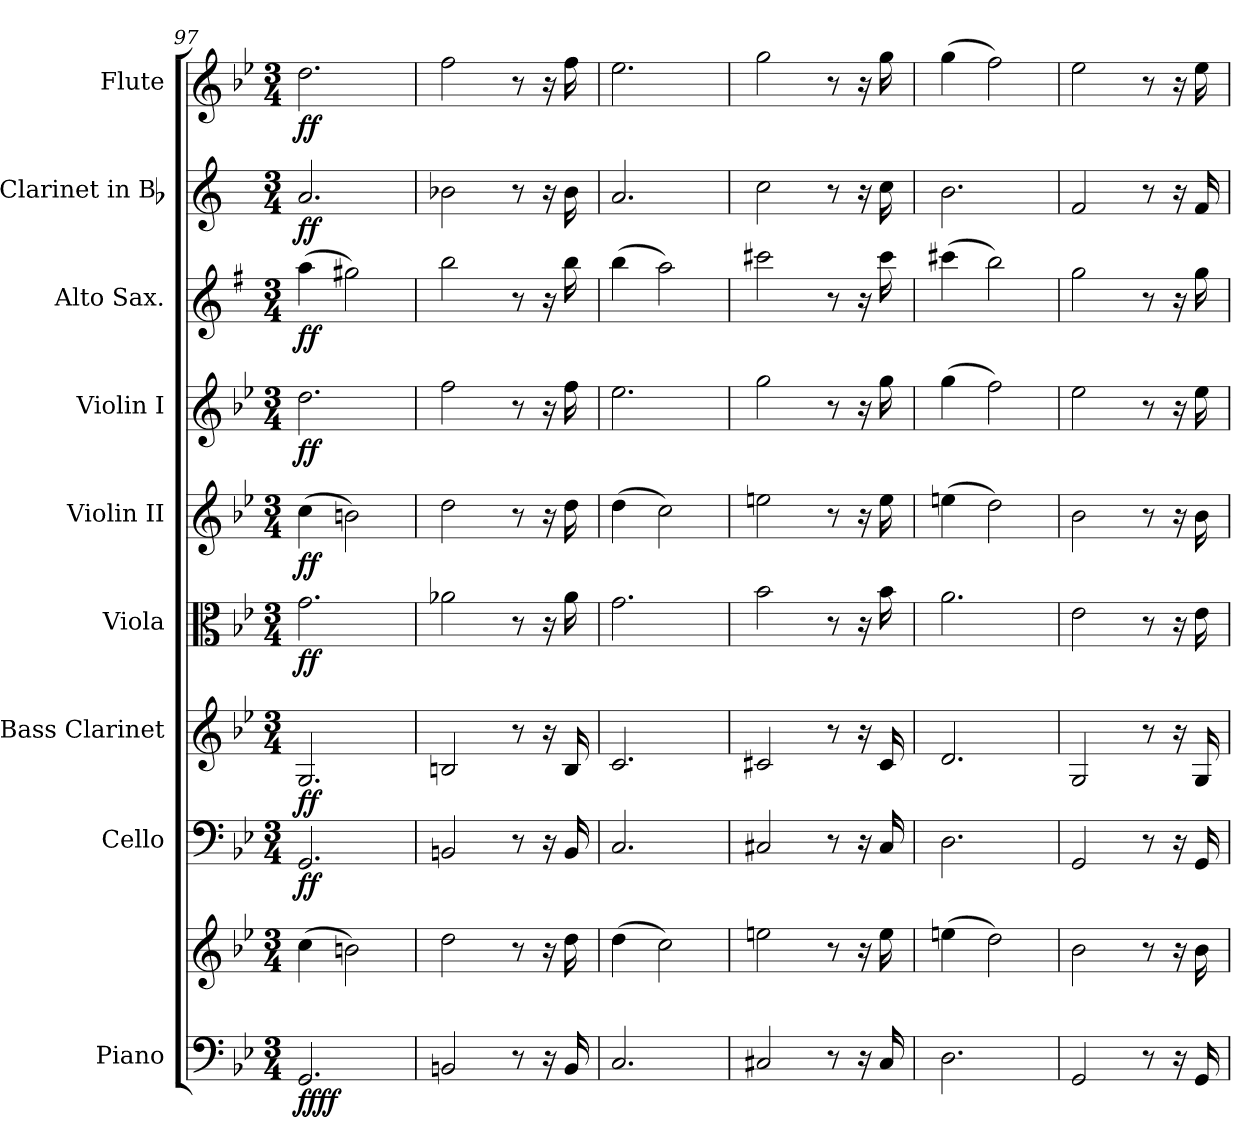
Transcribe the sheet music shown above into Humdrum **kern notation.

**kern	**kern	**dynam	**kern	**dynam	**kern	**dynam	**kern	**dynam	**kern	**dynam	**kern	**dynam	**kern	**dynam	**kern	**dynam	**kern	**dynam
*part9	*part9	*part9	*part8	*part8	*part7	*part7	*part6	*part6	*part5	*part5	*part4	*part4	*part3	*part3	*part2	*part2	*part1	*part1
*staff10	*staff9	*staff9/10	*staff8	*staff8	*staff7	*staff7	*staff6	*staff6	*staff5	*staff5	*staff4	*staff4	*staff3	*staff3	*staff2	*staff2	*staff1	*staff1
*I"Piano	*	*	*I"Cello	*	*I"Bass Clarinet	*	*I"Viola	*	*I"Violin II	*	*I"Violin I	*	*I"Alto Sax.	*	*I"Clarinet in Bb	*	*I"Flute	*
*I'Pno.	*	*	*	*	*I'B. Cl.	*	*I'Vla.	*	*I'Vln. II	*	*I'Vln. I	*	*I'A. Sx.	*	*	*	*I'Fl.	*
!!LO:PB:g=z
*clefF4	*clefG2	*	*clefF4	*	*clefG2	*	*clefC3	*	*clefG2	*	*clefG2	*	*clefG2	*	*clefG2	*	*clefG2	*
*	*	*	*	*	*ITrd8c14	*	*	*	*	*	*	*	*ITrd5c9	*	*ITrd1c2	*	*	*
*k[b-e-]	*k[b-e-]	*	*k[b-e-]	*	*k[b-e-]	*	*k[b-e-]	*	*k[b-e-]	*	*k[b-e-]	*	*k[b-e-]	*	*k[b-e-]	*	*k[b-e-]	*
*g:	*g:	*	*g:	*	*	*	*g:	*	*g:	*	*g:	*	*g:	*	*	*	*g:	*
*M3/4	*M3/4	*	*M3/4	*	*M3/4	*	*M3/4	*	*M3/4	*	*M3/4	*	*M3/4	*	*M3/4	*	*M3/4	*
=97	=97	=97	=97	=97	=97	=97	=97	=97	=97	=97	=97	=97	=97	=97	=97	=97	=97	=97
!	!	!LO:DY:b=2	!	!	!	!	!	!	!	!	!	!	!	!	!	!	!	!
!	!	!LO:DY:n=1:b	!	!LO:DY:b	!	!LO:DY:b	!	!LO:DY:b	!	!LO:DY:b	!	!LO:DY:b	!	!LO:DY:b	!	!LO:DY:b	!	!LO:DY:b
2.GG/	(>4cc\	ff ff	2.GG/	ff	2.GG/	ff	2.g\	ff	(>4cc\	ff	2.dd\	ff	(>4cc\	ff	2.g/	ff	2.dd\	ff
.	2bn\)	.	.	.	.	.	.	.	2bn\)	.	.	.	2bn\)	.	.	.	.	.
=98	=98	=98	=98	=98	=98	=98	=98	=98	=98	=98	=98	=98	=98	=98	=98	=98	=98	=98
2BBn/	2dd\	.	2BBn/	.	2BBn/	.	2a-X\	.	2dd\	.	2ff\	.	2dd\	.	2a-X\	.	2ff\	.
8r	8r	.	8r	.	8r	.	8r	.	8r	.	8r	.	8r	.	8r	.	8r	.
16r	16r	.	16r	.	16r	.	16r	.	16r	.	16r	.	16r	.	16r	.	16r	.
16BB/	16dd\	.	16BB/	.	16BB/	.	16a-\	.	16dd\	.	16ff\	.	16dd\	.	16a-\	.	16ff\	.
=99	=99	=99	=99	=99	=99	=99	=99	=99	=99	=99	=99	=99	=99	=99	=99	=99	=99	=99
2.C/	(>4dd\	.	2.C/	.	2.C/	.	2.g\	.	(>4dd\	.	2.ee-\	.	(>4dd\	.	2.g/	.	2.ee-\	.
.	2cc\)	.	.	.	.	.	.	.	2cc\)	.	.	.	2cc\)	.	.	.	.	.
=100	=100	=100	=100	=100	=100	=100	=100	=100	=100	=100	=100	=100	=100	=100	=100	=100	=100	=100
2C#X/	2een\	.	2C#X/	.	2C#X/	.	2b-\	.	2een\	.	2gg\	.	2een\	.	2b-\	.	2gg\	.
8r	8r	.	8r	.	8r	.	8r	.	8r	.	8r	.	8r	.	8r	.	8r	.
16r	16r	.	16r	.	16r	.	16r	.	16r	.	16r	.	16r	.	16r	.	16r	.
16C#/	16ee\	.	16C#/	.	16C#/	.	16b-\	.	16ee\	.	16gg\	.	16ee\	.	16b-\	.	16gg\	.
=101	=101	=101	=101	=101	=101	=101	=101	=101	=101	=101	=101	=101	=101	=101	=101	=101	=101	=101
2.D\	(>4een\	.	2.D\	.	2.D/	.	2.a\	.	(>4een\	.	(>4gg\	.	(>4een\	.	2.a\	.	(>4gg\	.
.	2dd\)	.	.	.	.	.	.	.	2dd\)	.	2ff\)	.	2dd\)	.	.	.	2ff\)	.
=102	=102	=102	=102	=102	=102	=102	=102	=102	=102	=102	=102	=102	=102	=102	=102	=102	=102	=102
2GG/	2b-\	.	2GG/	.	2GG/	.	2e-\	.	2b-\	.	2ee-\	.	2b-\	.	2e-/	.	2ee-\	.
8r	8r	.	8r	.	8r	.	8r	.	8r	.	8r	.	8r	.	8r	.	8r	.
16r	16r	.	16r	.	16r	.	16r	.	16r	.	16r	.	16r	.	16r	.	16r	.
16GG/	16b-\	.	16GG/	.	16GG/	.	16e-\	.	16b-\	.	16ee-\	.	16b-\	.	16e-/	.	16ee-\	.
=	=	=	=	=	=	=	=	=	=	=	=	=	=	=	=	=	=	=
*-	*-	*-	*-	*-	*-	*-	*-	*-	*-	*-	*-	*-	*-	*-	*-	*-	*-	*-
